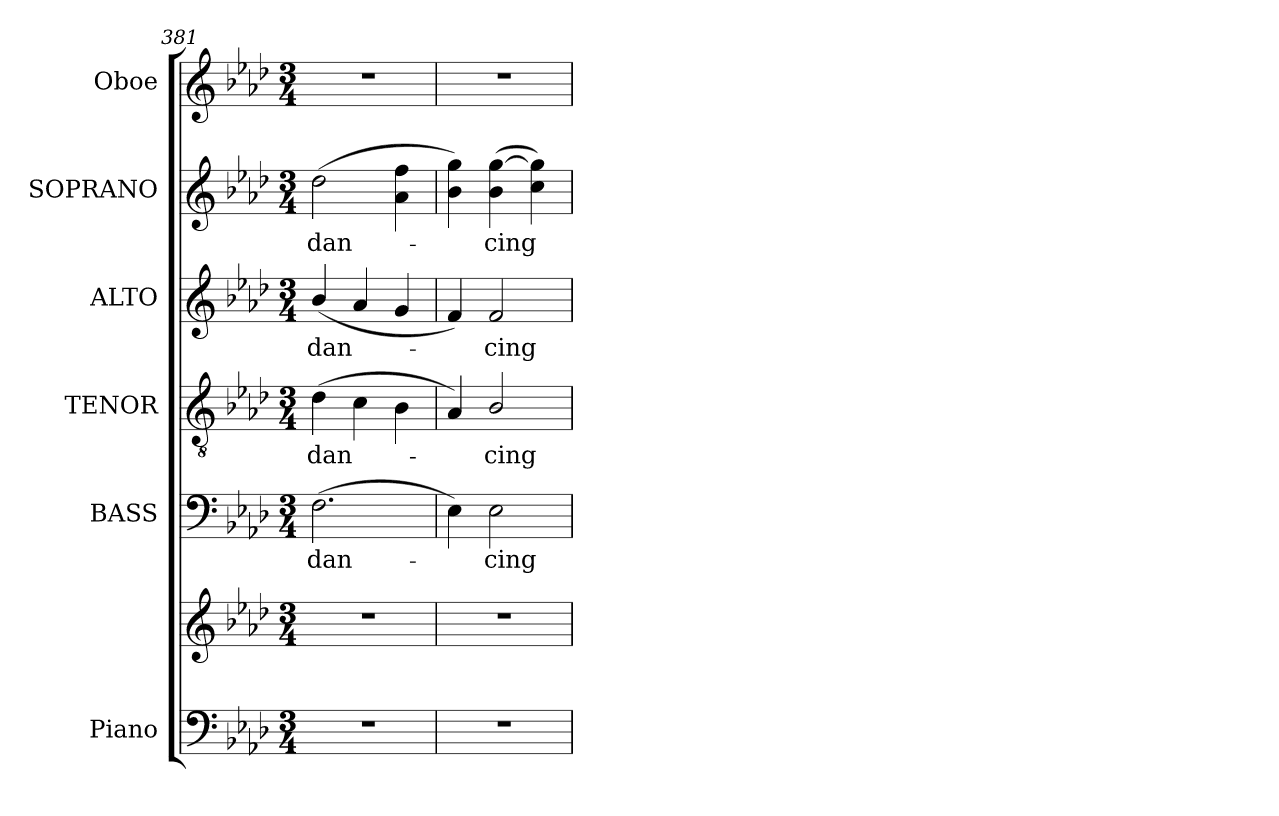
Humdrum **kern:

**kern	**kern	**kern	**text	**kern	**text	**kern	**text	**kern	**text	**kern
*part6	*part6	*part5	*part5	*part4	*part4	*part3	*part3	*part2	*part2	*part1
*staff7	*staff6	*staff5	*staff5	*staff4	*staff4	*staff3	*staff3	*staff2	*staff2	*staff1
*I"Piano	*	*I"BASS	*	*I"TENOR	*	*I"ALTO	*	*I"SOPRANO	*	*I"Oboe
*I'Pno.	*	*I'B.	*	*I'T.	*	*I'A.	*	*I'S.	*	*I'Ob.
*clefF4	*clefG2	*clefF4	*	*clefGv2	*	*clefG2	*	*clefG2	*	*clefG2
*	*	*	*	*ITrd7c12	*	*	*	*	*	*
*k[b-e-a-d-]	*k[b-e-a-d-]	*k[b-e-a-d-]	*	*k[b-e-a-d-]	*	*k[b-e-a-d-]	*	*k[b-e-a-d-]	*	*k[b-e-a-d-]
*A-:	*A-:	*A-:	*	*A-:	*	*A-:	*	*A-:	*	*A-:
*M3/4	*M3/4	*M3/4	*	*M3/4	*	*M3/4	*	*M3/4	*	*M3/4
=381	=381	=381	=381	=381	=381	=381	=381	=381	=381	=381
!LO:N:vis=1	!LO:N:vis=1	!	!	!	!	!	!	!	!	!
!	!	!	!LO:LY:b:color=#000000	!	!	!	!	!	!	!
!	!	!	!	!	!LO:LY:b:color=#000000	!	!	!	!	!
!	!	!	!	!	!	!	!LO:LY:b:color=#000000	!	!	!
!	!	!	!	!	!	!	!	!	!LO:LY:b:color=#000000	!LO:N:vis=1
2.r	2.r	(2.Fi\	dan-	(4D-i\	dan-	(4b-i/	dan-	(2dd-i\	dan-	2.r
.	.	.	.	4Ci\	.	4a-i/	.	.	.	.
.	.	.	.	4BB-i\	.	4gi/	.	4a-i\ 4ffi	.	.
=382	=382	=382	=382	=382	=382	=382	=382	=382	=382	=382
!LO:N:vis=1	!LO:N:vis=1	!	!	!	!	!	!	!	!	!LO:N:vis=1
2.r	2.r	4E-i\)	.	4AA-i/)	.	4fi/)	.	4b-i\ 4ggi)	.	2.r
!	!	!	!LO:LY:b:color=#000000	!	!	!	!	!	!	!
!	!	!	!	!	!LO:LY:b:color=#000000	!	!	!	!	!
!	!	!	!	!	!	!	!LO:LY:b:color=#000000	!	!	!
!	!	!	!	!	!	!	!	!	!LO:LY:b:color=#000000	!
.	.	2E-i\	-cing	2BB-i/	-cing	2fi/	-cing	(4b-i\ [4ggi	-cing	.
.	.	.	.	.	.	.	.	4cci\ 4ggi])	.	.
=	=	=	=	=	=	=	=	=	=	=
*-	*-	*-	*-	*-	*-	*-	*-	*-	*-	*-
